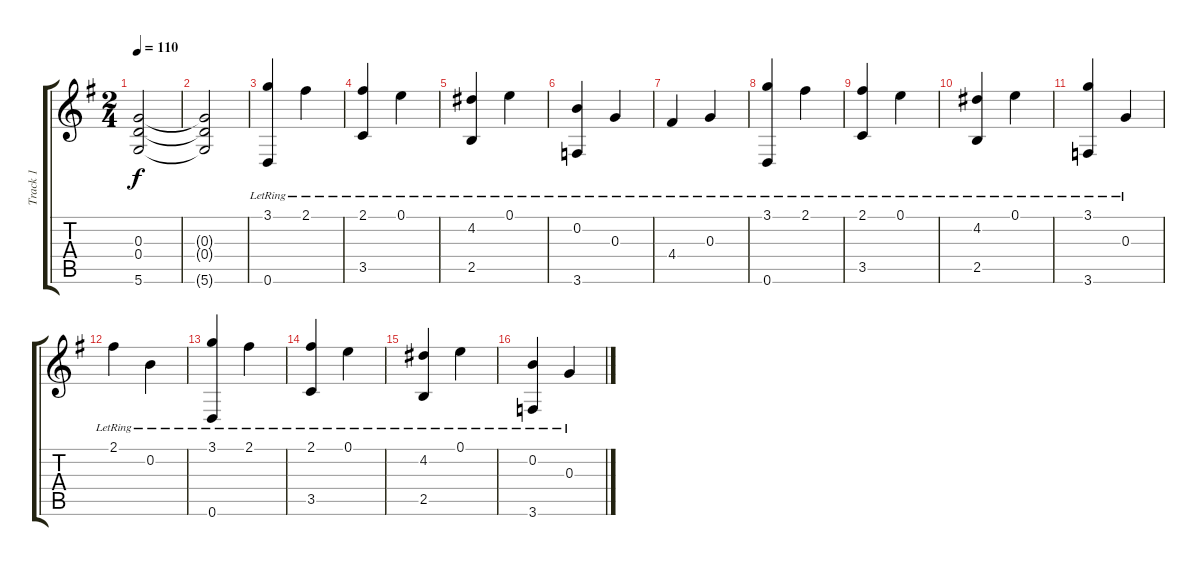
\track ("Track 1" "Track 1") {instrument acousticguitarnylon}
\staff {score tabs}
\tuning (E4 B3 G3 D3 A2 D2) {hide}
\ts (2 4)
\tempo 110
\clef g2
\ks g
(0.3 0.4 5.6).2{dy f} |
(0.3{t} 0.4{t} 5.6{t}).2 |
(3.1{lr} 0.6{lr}).4 2.1{lr}.4 |
(2.1{lr} 3.5{lr}).4 0.1{lr}.4 |
(4.2{lr} 2.5{lr}).4 0.1{lr}.4 |
(0.2{lr} 3.6{lr}).4 0.3{lr}.4 |
4.4{lr}.4 0.3{lr}.4 |
(3.1{lr} 0.6{lr}).4 2.1{lr}.4 |
(2.1{lr} 3.5{lr}).4 0.1{lr}.4 |
(4.2{lr} 2.5{lr}).4 0.1{lr}.4 |
(3.1{lr} 3.6{lr}).4 0.3{lr}.4 |
2.1{lr}.4 0.2{lr}.4 |
(3.1{lr} 0.6{lr}).4 2.1{lr}.4 |
(2.1{lr} 3.5{lr}).4 0.1{lr}.4 |
(4.2{lr} 2.5{lr}).4 0.1{lr}.4 |
(0.2{lr} 3.6{lr}).4 0.3{lr}.4
